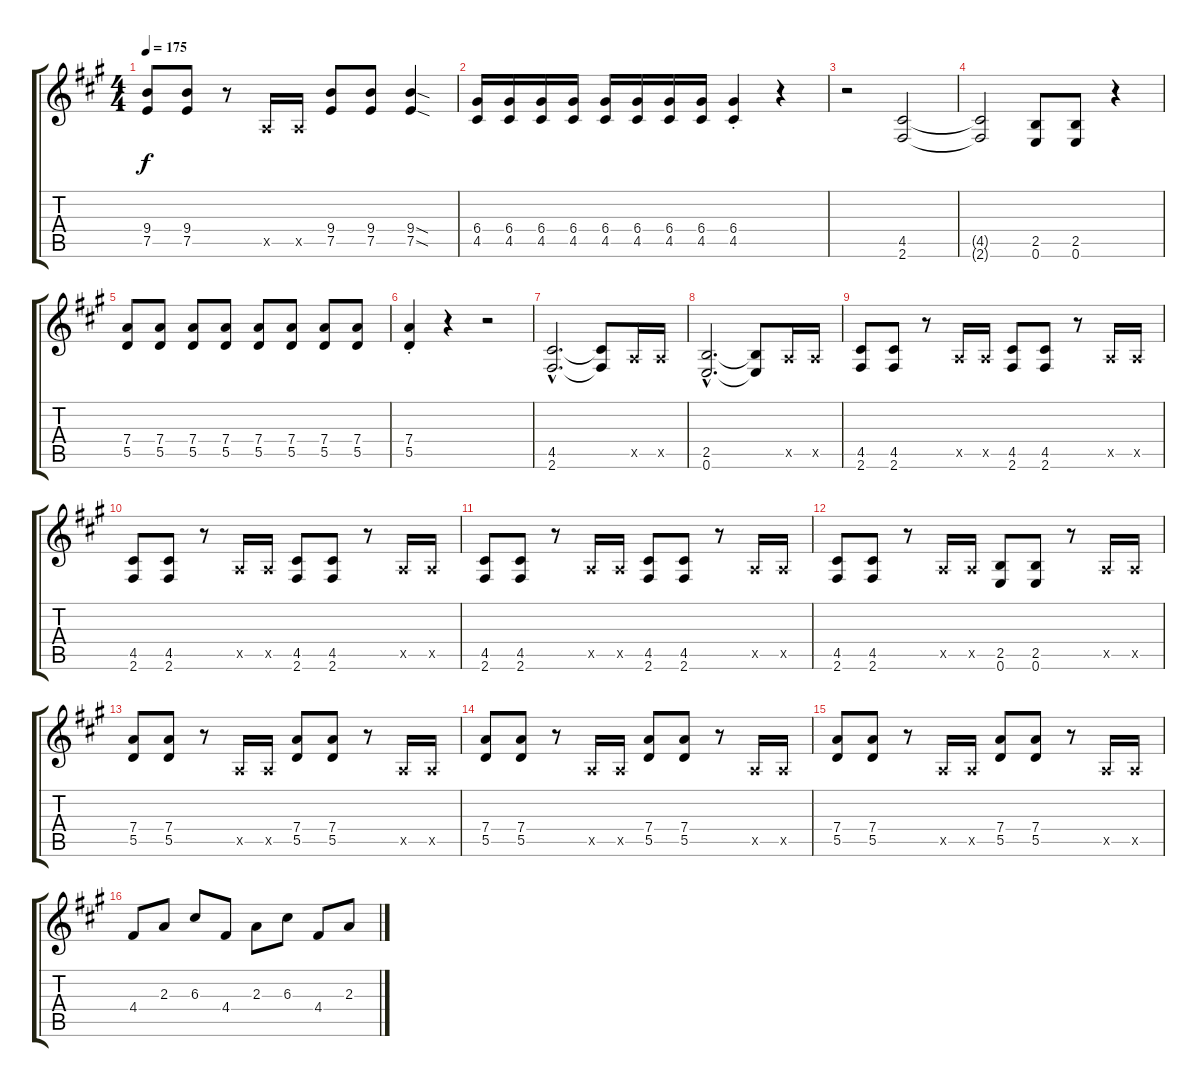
\track "" {instrument distortionguitar}
\staff {score tabs}
\tuning (E4 B3 G3 D3 A2 E2) {hide}
\ts (4 4)
\tempo 175
\clef g2
\ks a
(9.4 7.5).8{dy f} (9.4 7.5).8 r.8 0.5{x}.16 0.5{x}.16 (9.4 7.5).8 (9.4 7.5).8 (9.4{sod} 7.5{sod}).4 |
(6.4 4.5).16 (6.4 4.5).16 (6.4 4.5).16 (6.4 4.5).16 (6.4 4.5).16 (6.4 4.5).16 (6.4 4.5).16 (6.4 4.5).16 (6.4{st} 4.5{st}).4 r.4 |
r.2 (4.5 2.6).2 |
(4.5{t} 2.6{t}).2 (2.5 0.6).8 (2.5 0.6).8 r.4 |
(7.4 5.5).8 (7.4 5.5).8 (7.4 5.5).8 (7.4 5.5).8 (7.4 5.5).8 (7.4 5.5).8 (7.4 5.5).8 (7.4 5.5).8 |
(7.4{st} 5.5{st}).4 r.4 r.2 |
(4.5{hac} 2.6{hac}).2{d} (4.5{t} 2.6{t}).8 0.5{x}.16 0.5{x}.16 |
(2.5{hac} 0.6{hac}).2{d} (2.5{t} 0.6{t}).8 0.5{x}.16 0.5{x}.16 |
(4.5 2.6).8 (4.5 2.6).8 r.8 0.5{x}.16 0.5{x}.16 (4.5 2.6).8 (4.5 2.6).8 r.8 0.5{x}.16 0.5{x}.16 |
(4.5 2.6).8 (4.5 2.6).8 r.8 0.5{x}.16 0.5{x}.16 (4.5 2.6).8 (4.5 2.6).8 r.8 0.5{x}.16 0.5{x}.16 |
(4.5 2.6).8 (4.5 2.6).8 r.8 0.5{x}.16 0.5{x}.16 (4.5 2.6).8 (4.5 2.6).8 r.8 0.5{x}.16 0.5{x}.16 |
(4.5 2.6).8 (4.5 2.6).8 r.8 0.5{x}.16 0.5{x}.16 (2.5 0.6).8 (2.5 0.6).8 r.8 0.5{x}.16 0.5{x}.16 |
(7.4 5.5).8 (7.4 5.5).8 r.8 0.5{x}.16 0.5{x}.16 (7.4 5.5).8 (7.4 5.5).8 r.8 0.5{x}.16 0.5{x}.16 |
(7.4 5.5).8 (7.4 5.5).8 r.8 0.5{x}.16 0.5{x}.16 (7.4 5.5).8 (7.4 5.5).8 r.8 0.5{x}.16 0.5{x}.16 |
(7.4 5.5).8 (7.4 5.5).8 r.8 0.5{x}.16 0.5{x}.16 (7.4 5.5).8 (7.4 5.5).8 r.8 0.5{x}.16 0.5{x}.16 |
4.4.8 2.3.8 6.3.8 4.4.8 2.3.8 6.3.8 4.4.8 2.3.8
